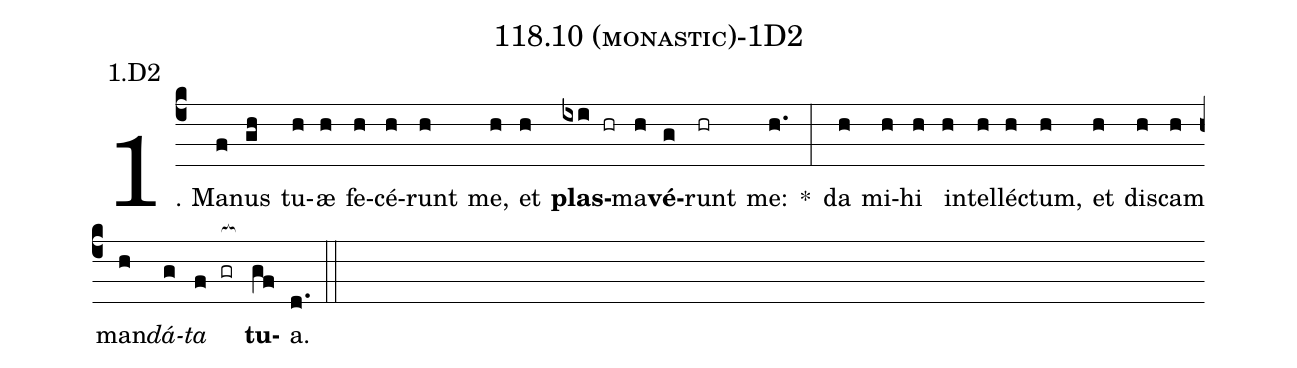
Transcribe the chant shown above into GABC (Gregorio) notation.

name: 118.10 (monastic)-1D2;
annotation: 1.D2;
%%
(c4)1. Ma(f)nus(gh) tu(h)æ(h) fe(h)cé(h)runt(h) me,(h) et(h) <b>plas</b>(ixi hr)ma(h)<b>vé</b>(g)runt(hr) me:(h.) *(:) da(h) mi(h)hi(h) in(h)tel(h)léc(h)tum,(h) et(h) dis(h)cam(h) man(h)<i>dá</i>(g)<i>ta</i>(f gr[ocb:1{]) <b>tu</b>(gf[ocb:0}])a.(d.) (::)
